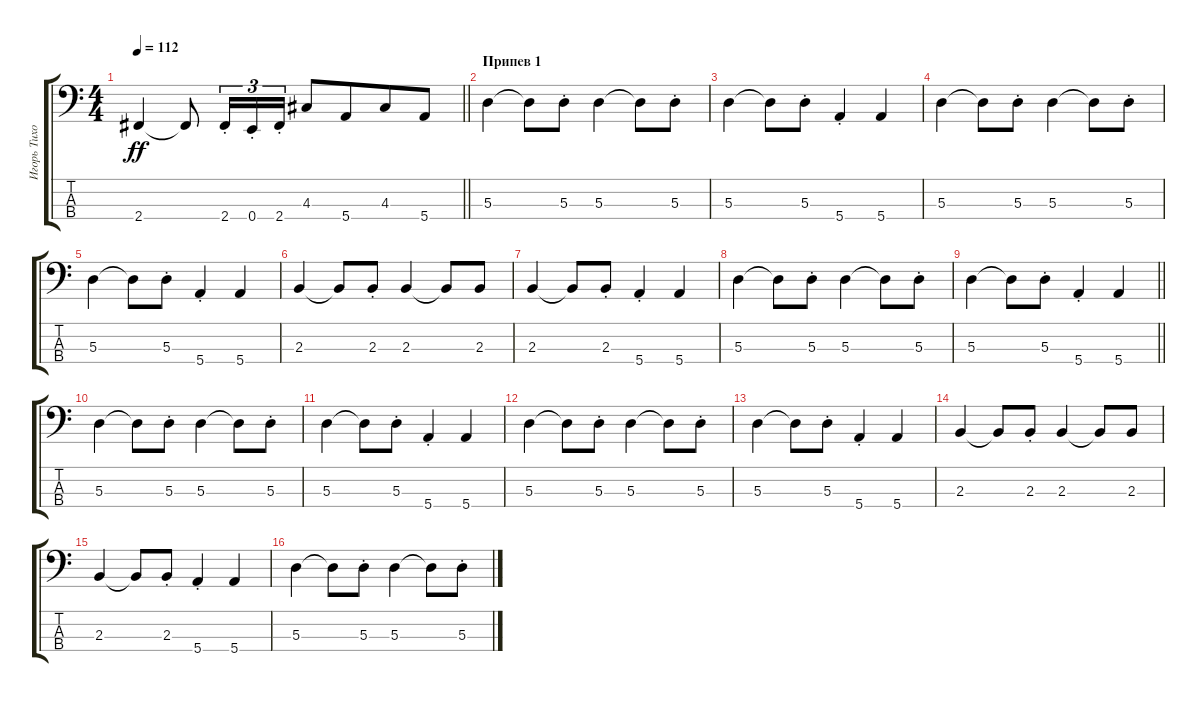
\track ("Игорь Тихомиров" "Игорь Тихо") {instrument electricbassfinger}
\staff {score tabs}
\tuning (G2 D2 A1 E1) {hide}
\ts (4 4)
\tempo 112
\clef f4
\barLineRight lightlight
\ks c
2.4.4{dy ff} 2.4{t}.8 2.4{st}.16{tu (3 2)} 0.4{st}.16{tu (3 2)} 2.4{st}.16{tu (3 2)} 4.3.8 5.4.8{beam merge} 4.3.8 5.4.8 |
\section ("" "Припев 1")
5.3.4 5.3{t}.8 5.3{st}.8 5.3.4 5.3{t}.8 5.3{st}.8 |
5.3.4 5.3{t}.8 5.3{st}.8 5.4{st}.4 5.4.4 |
5.3.4 5.3{t}.8 5.3{st}.8 5.3.4 5.3{t}.8 5.3{st}.8 |
5.3.4 5.3{t}.8 5.3{st}.8 5.4{st}.4 5.4.4 |
2.3.4 2.3{t}.8 2.3{st}.8 2.3.4 2.3{t}.8 2.3.8 |
2.3.4 2.3{t}.8 2.3{st}.8 5.4{st}.4 5.4.4 |
5.3.4 5.3{t}.8 5.3{st}.8 5.3.4 5.3{t}.8 5.3{st}.8 |
\barLineRight lightlight
5.3.4 5.3{t}.8 5.3{st}.8 5.4{st}.4 5.4.4 |
5.3.4 5.3{t}.8 5.3{st}.8 5.3.4 5.3{t}.8 5.3{st}.8 |
5.3.4 5.3{t}.8 5.3{st}.8 5.4{st}.4 5.4.4 |
5.3.4 5.3{t}.8 5.3{st}.8 5.3.4 5.3{t}.8 5.3{st}.8 |
5.3.4 5.3{t}.8 5.3{st}.8 5.4{st}.4 5.4.4 |
2.3.4 2.3{t}.8 2.3{st}.8 2.3.4 2.3{t}.8 2.3.8 |
2.3.4 2.3{t}.8 2.3{st}.8 5.4{st}.4 5.4.4 |
5.3.4 5.3{t}.8 5.3{st}.8 5.3.4 5.3{t}.8 5.3{st}.8
